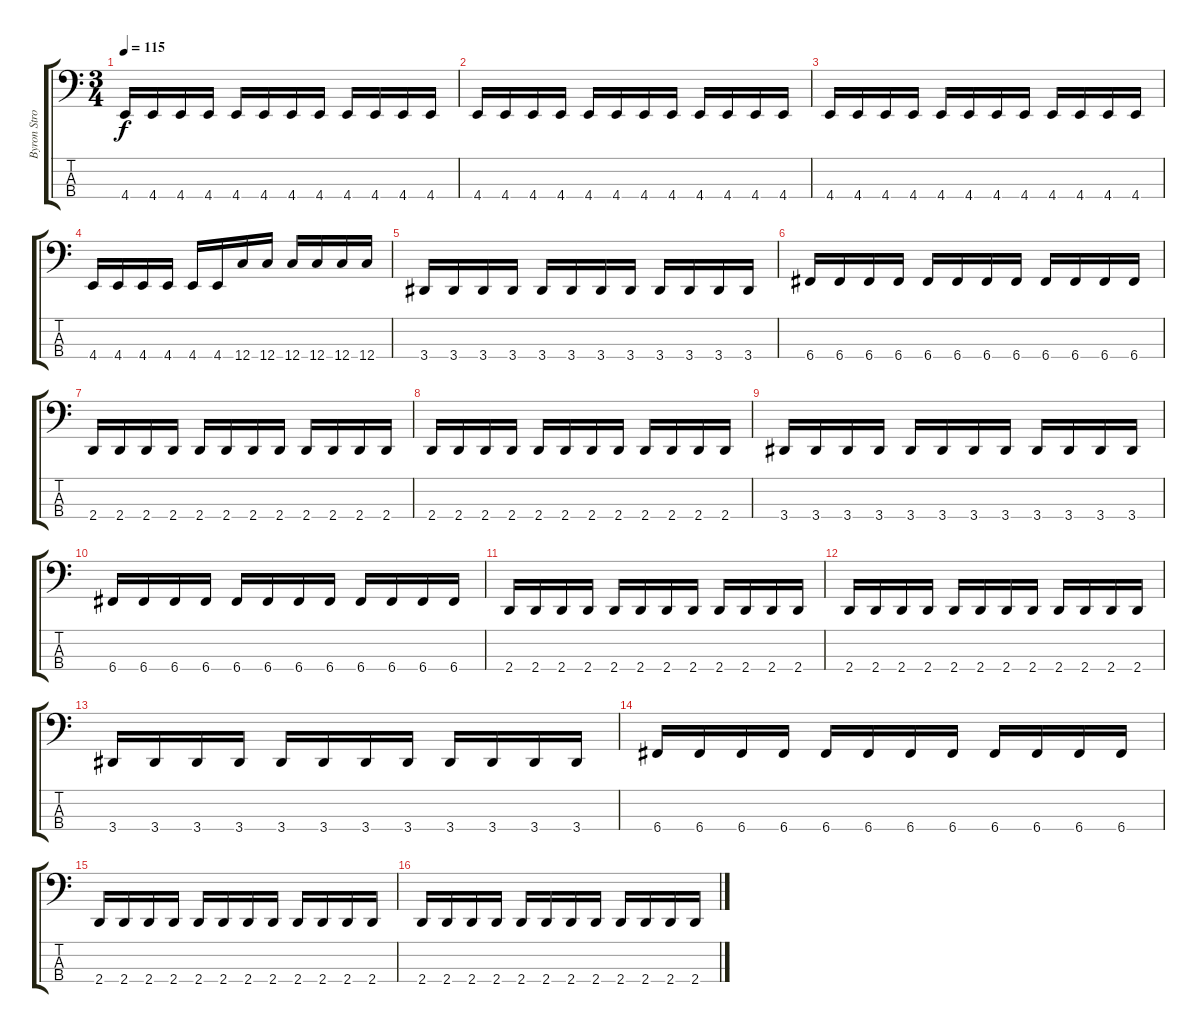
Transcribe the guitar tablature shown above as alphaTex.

\track ("Byron Stroud" "Byron Stro") {instrument electricbasspick}
\staff {score tabs}
\tuning (G2 C2 G1 C1) {hide}
\ts (3 4)
\tempo 115
\clef f4
\ks c
4.4.16{dy f} 4.4.16 4.4.16 4.4.16 4.4.16 4.4.16 4.4.16 4.4.16 4.4.16 4.4.16 4.4.16 4.4.16 |
4.4.16 4.4.16 4.4.16 4.4.16 4.4.16 4.4.16 4.4.16 4.4.16 4.4.16 4.4.16 4.4.16 4.4.16 |
4.4.16 4.4.16 4.4.16 4.4.16 4.4.16 4.4.16 4.4.16 4.4.16 4.4.16 4.4.16 4.4.16 4.4.16 |
4.4.16 4.4.16 4.4.16 4.4.16 4.4.16 4.4.16 12.4.16 12.4.16 12.4.16 12.4.16 12.4.16 12.4.16 |
3.4.16 3.4.16 3.4.16 3.4.16 3.4.16 3.4.16 3.4.16 3.4.16 3.4.16 3.4.16 3.4.16 3.4.16 |
6.4.16 6.4.16 6.4.16 6.4.16 6.4.16 6.4.16 6.4.16 6.4.16 6.4.16 6.4.16 6.4.16 6.4.16 |
2.4.16 2.4.16 2.4.16 2.4.16 2.4.16 2.4.16 2.4.16 2.4.16 2.4.16 2.4.16 2.4.16 2.4.16 |
2.4.16 2.4.16 2.4.16 2.4.16 2.4.16 2.4.16 2.4.16 2.4.16 2.4.16 2.4.16 2.4.16 2.4.16 |
3.4.16 3.4.16 3.4.16 3.4.16 3.4.16 3.4.16 3.4.16 3.4.16 3.4.16 3.4.16 3.4.16 3.4.16 |
6.4.16 6.4.16 6.4.16 6.4.16 6.4.16 6.4.16 6.4.16 6.4.16 6.4.16 6.4.16 6.4.16 6.4.16 |
2.4.16 2.4.16 2.4.16 2.4.16 2.4.16 2.4.16 2.4.16 2.4.16 2.4.16 2.4.16 2.4.16 2.4.16 |
2.4.16 2.4.16 2.4.16 2.4.16 2.4.16 2.4.16 2.4.16 2.4.16 2.4.16 2.4.16 2.4.16 2.4.16 |
3.4.16 3.4.16 3.4.16 3.4.16 3.4.16 3.4.16 3.4.16 3.4.16 3.4.16 3.4.16 3.4.16 3.4.16 |
6.4.16 6.4.16 6.4.16 6.4.16 6.4.16 6.4.16 6.4.16 6.4.16 6.4.16 6.4.16 6.4.16 6.4.16 |
2.4.16 2.4.16 2.4.16 2.4.16 2.4.16 2.4.16 2.4.16 2.4.16 2.4.16 2.4.16 2.4.16 2.4.16 |
2.4.16 2.4.16 2.4.16 2.4.16 2.4.16 2.4.16 2.4.16 2.4.16 2.4.16 2.4.16 2.4.16 2.4.16
